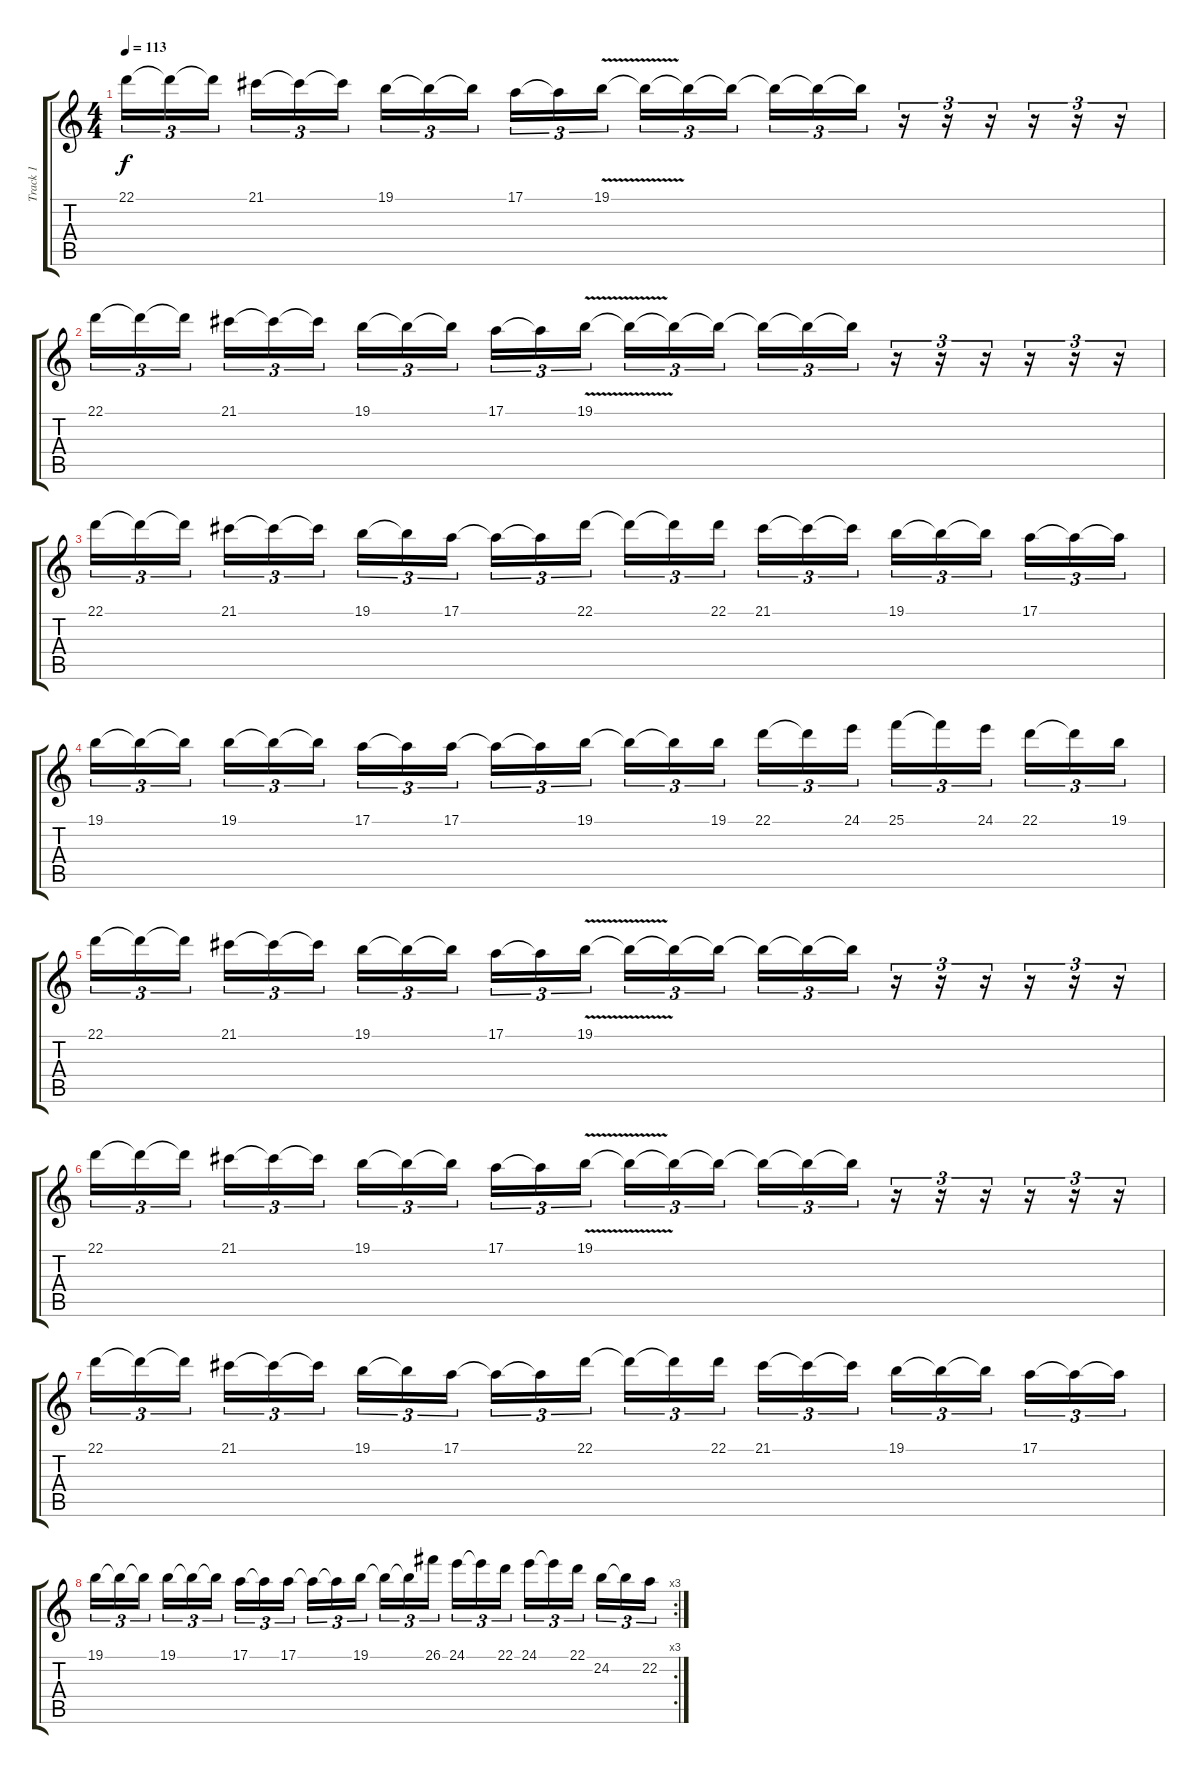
\track ("Track 1" "Track 1") {instrument lead5charang}
\staff {score tabs}
\tuning (E4 B3 G3 D3 A2 E2) {hide}
\ts (4 4)
\tempo 113
\clef g2
\ks c
22.1.16{tu (3 2) dy f} 22.1{t}.16{tu (3 2)} 22.1{t}.16{tu (3 2) beam splitsecondary} 21.1.16{tu (3 2)} 21.1{t}.16{tu (3 2)} 21.1{t}.16{tu (3 2)} 19.1.16{tu (3 2)} 19.1{t}.16{tu (3 2)} 19.1{t}.16{tu (3 2) beam splitsecondary} 17.1.16{tu (3 2)} 17.1{t}.16{tu (3 2)} 19.1{v}.16{tu (3 2)} 19.1{t}.16{tu (3 2)} 19.1{t}.16{tu (3 2)} 19.1{t}.16{tu (3 2) beam splitsecondary} 19.1{t}.16{tu (3 2)} 19.1{t}.16{tu (3 2)} 19.1{t}.16{tu (3 2)} r.16{tu (3 2)} r.16{tu (3 2)} r.16{tu (3 2)} r.16{tu (3 2)} r.16{tu (3 2)} r.16{tu (3 2)} |
22.1.16{tu (3 2)} 22.1{t}.16{tu (3 2)} 22.1{t}.16{tu (3 2) beam splitsecondary} 21.1.16{tu (3 2)} 21.1{t}.16{tu (3 2)} 21.1{t}.16{tu (3 2)} 19.1.16{tu (3 2)} 19.1{t}.16{tu (3 2)} 19.1{t}.16{tu (3 2) beam splitsecondary} 17.1.16{tu (3 2)} 17.1{t}.16{tu (3 2)} 19.1{v}.16{tu (3 2)} 19.1{t}.16{tu (3 2)} 19.1{t}.16{tu (3 2)} 19.1{t}.16{tu (3 2) beam splitsecondary} 19.1{t}.16{tu (3 2)} 19.1{t}.16{tu (3 2)} 19.1{t}.16{tu (3 2)} r.16{tu (3 2)} r.16{tu (3 2)} r.16{tu (3 2)} r.16{tu (3 2)} r.16{tu (3 2)} r.16{tu (3 2)} |
22.1.16{tu (3 2)} 22.1{t}.16{tu (3 2)} 22.1{t}.16{tu (3 2) beam splitsecondary} 21.1.16{tu (3 2)} 21.1{t}.16{tu (3 2)} 21.1{t}.16{tu (3 2)} 19.1.16{tu (3 2)} 19.1{t}.16{tu (3 2)} 17.1.16{tu (3 2) beam splitsecondary} 17.1{t}.16{tu (3 2)} 17.1{t}.16{tu (3 2)} 22.1.16{tu (3 2)} 22.1{t}.16{tu (3 2)} 22.1{t}.16{tu (3 2)} 22.1.16{tu (3 2) beam splitsecondary} 21.1.16{tu (3 2)} 21.1{t}.16{tu (3 2)} 21.1{t}.16{tu (3 2)} 19.1.16{tu (3 2)} 19.1{t}.16{tu (3 2)} 19.1{t}.16{tu (3 2) beam splitsecondary} 17.1.16{tu (3 2)} 17.1{t}.16{tu (3 2)} 17.1{t}.16{tu (3 2)} |
19.1.16{tu (3 2)} 19.1{t}.16{tu (3 2)} 19.1{t}.16{tu (3 2) beam splitsecondary} 19.1.16{tu (3 2)} 19.1{t}.16{tu (3 2)} 19.1{t}.16{tu (3 2)} 17.1.16{tu (3 2)} 17.1{t}.16{tu (3 2)} 17.1.16{tu (3 2) beam splitsecondary} 17.1{t}.16{tu (3 2)} 17.1{t}.16{tu (3 2)} 19.1.16{tu (3 2)} 19.1{t}.16{tu (3 2)} 19.1{t}.16{tu (3 2)} 19.1.16{tu (3 2) beam splitsecondary} 22.1.16{tu (3 2)} 22.1{t}.16{tu (3 2)} 24.1.16{tu (3 2)} 25.1.16{tu (3 2)} 25.1{t}.16{tu (3 2)} 24.1.16{tu (3 2) beam splitsecondary} 22.1.16{tu (3 2)} 22.1{t}.16{tu (3 2)} 19.1.16{tu (3 2)} |
22.1.16{tu (3 2)} 22.1{t}.16{tu (3 2)} 22.1{t}.16{tu (3 2) beam splitsecondary} 21.1.16{tu (3 2)} 21.1{t}.16{tu (3 2)} 21.1{t}.16{tu (3 2)} 19.1.16{tu (3 2)} 19.1{t}.16{tu (3 2)} 19.1{t}.16{tu (3 2) beam splitsecondary} 17.1.16{tu (3 2)} 17.1{t}.16{tu (3 2)} 19.1{v}.16{tu (3 2)} 19.1{t}.16{tu (3 2)} 19.1{t}.16{tu (3 2)} 19.1{t}.16{tu (3 2) beam splitsecondary} 19.1{t}.16{tu (3 2)} 19.1{t}.16{tu (3 2)} 19.1{t}.16{tu (3 2)} r.16{tu (3 2)} r.16{tu (3 2)} r.16{tu (3 2)} r.16{tu (3 2)} r.16{tu (3 2)} r.16{tu (3 2)} |
22.1.16{tu (3 2)} 22.1{t}.16{tu (3 2)} 22.1{t}.16{tu (3 2) beam splitsecondary} 21.1.16{tu (3 2)} 21.1{t}.16{tu (3 2)} 21.1{t}.16{tu (3 2)} 19.1.16{tu (3 2)} 19.1{t}.16{tu (3 2)} 19.1{t}.16{tu (3 2) beam splitsecondary} 17.1.16{tu (3 2)} 17.1{t}.16{tu (3 2)} 19.1{v}.16{tu (3 2)} 19.1{t}.16{tu (3 2)} 19.1{t}.16{tu (3 2)} 19.1{t}.16{tu (3 2) beam splitsecondary} 19.1{t}.16{tu (3 2)} 19.1{t}.16{tu (3 2)} 19.1{t}.16{tu (3 2)} r.16{tu (3 2)} r.16{tu (3 2)} r.16{tu (3 2)} r.16{tu (3 2)} r.16{tu (3 2)} r.16{tu (3 2)} |
22.1.16{tu (3 2)} 22.1{t}.16{tu (3 2)} 22.1{t}.16{tu (3 2) beam splitsecondary} 21.1.16{tu (3 2)} 21.1{t}.16{tu (3 2)} 21.1{t}.16{tu (3 2)} 19.1.16{tu (3 2)} 19.1{t}.16{tu (3 2)} 17.1.16{tu (3 2) beam splitsecondary} 17.1{t}.16{tu (3 2)} 17.1{t}.16{tu (3 2)} 22.1.16{tu (3 2)} 22.1{t}.16{tu (3 2)} 22.1{t}.16{tu (3 2)} 22.1.16{tu (3 2) beam splitsecondary} 21.1.16{tu (3 2)} 21.1{t}.16{tu (3 2)} 21.1{t}.16{tu (3 2)} 19.1.16{tu (3 2)} 19.1{t}.16{tu (3 2)} 19.1{t}.16{tu (3 2) beam splitsecondary} 17.1.16{tu (3 2)} 17.1{t}.16{tu (3 2)} 17.1{t}.16{tu (3 2)} |
\rc 3
19.1.16{tu (3 2)} 19.1{t}.16{tu (3 2)} 19.1{t}.16{tu (3 2) beam splitsecondary} 19.1.16{tu (3 2)} 19.1{t}.16{tu (3 2)} 19.1{t}.16{tu (3 2)} 17.1.16{tu (3 2)} 17.1{t}.16{tu (3 2)} 17.1.16{tu (3 2) beam splitsecondary} 17.1{t}.16{tu (3 2)} 17.1{t}.16{tu (3 2)} 19.1.16{tu (3 2)} 19.1{t}.16{tu (3 2)} 19.1{t}.16{tu (3 2)} 26.1.16{tu (3 2) beam splitsecondary} 24.1.16{tu (3 2)} 24.1{t}.16{tu (3 2)} 22.1.16{tu (3 2)} 24.1.16{tu (3 2)} 24.1{t}.16{tu (3 2)} 22.1.16{tu (3 2) beam splitsecondary} 24.2.16{tu (3 2)} 24.2{t}.16{tu (3 2)} 22.2.16{tu (3 2)}
